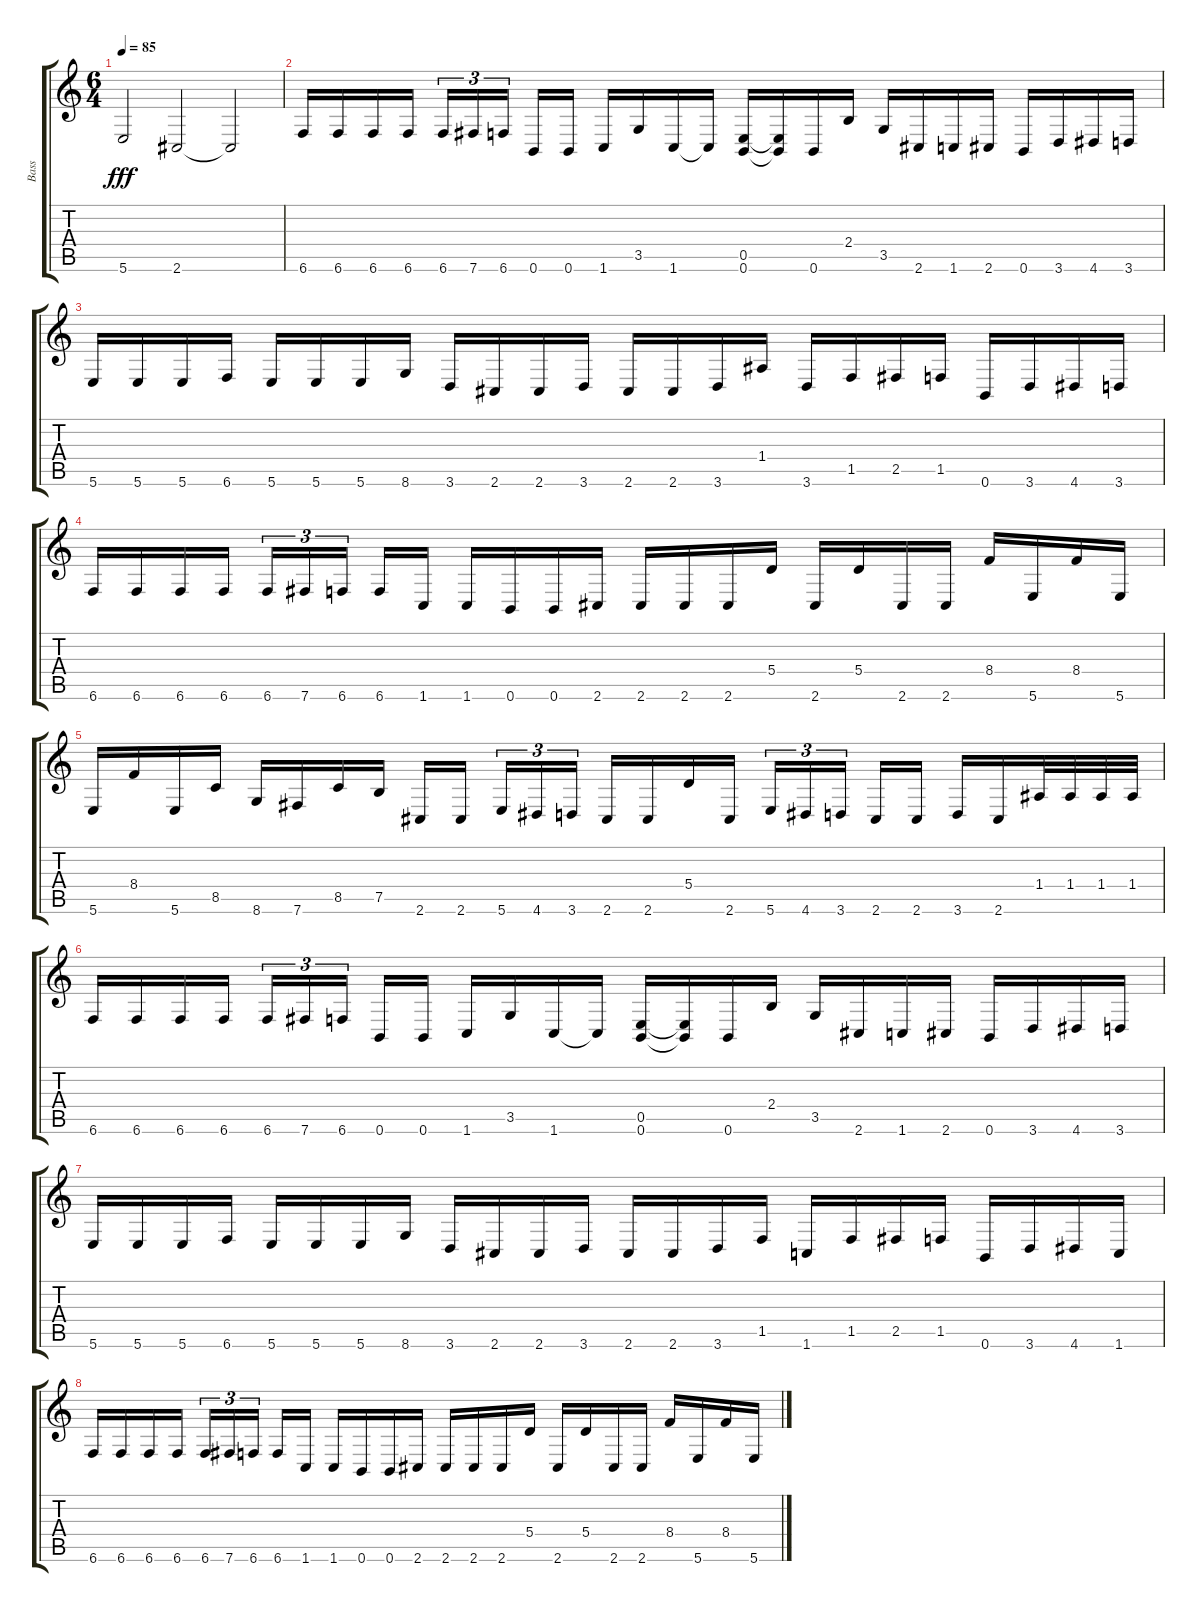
\track ("Bass" "Bass") {instrument electricbasspick}
\staff {score tabs}
\tuning (B3 Gb3 D3 A2 E2 B1) {hide}
\ts (6 4)
\tempo 85
\clef g2
\ks c
5.6.2{dy fff} 2.6.2 2.6{t}.2 |
6.6.16 6.6.16 6.6.16 6.6.16{beam splitsecondary} 6.6.16{tu (3 2)} 7.6.16{tu (3 2)} 6.6.16{tu (3 2) beam splitsecondary} 0.6.16 0.6.16 1.6.16 3.5.16 1.6.16 1.6{t}.16 (0.5 0.6).16 (0.5{t} 0.6{t}).16 0.6.16 2.4.16 3.5.16 2.6.16 1.6.16 2.6.16 0.6.16 3.6.16 4.6.16 3.6.16 |
5.6.16 5.6.16 5.6.16 6.6.16 5.6.16 5.6.16 5.6.16 8.6.16 3.6.16 2.6.16 2.6.16 3.6.16 2.6.16 2.6.16 3.6.16 1.4.16 3.6.16 1.5.16 2.5.16 1.5.16 0.6.16 3.6.16 4.6.16 3.6.16 |
6.6.16 6.6.16 6.6.16 6.6.16{beam splitsecondary} 6.6.16{tu (3 2)} 7.6.16{tu (3 2)} 6.6.16{tu (3 2) beam splitsecondary} 6.6.16 1.6.16 1.6.16 0.6.16 0.6.16 2.6.16 2.6.16 2.6.16 2.6.16 5.4.16 2.6.16 5.4.16 2.6.16 2.6.16 8.4.16 5.6.16 8.4.16 5.6.16 |
5.6.16 8.4.16 5.6.16 8.5.16 8.6.16 7.6.16 8.5.16 7.5.16 2.6.16 2.6.16{beam splitsecondary} 5.6.16{tu (3 2)} 4.6.16{tu (3 2)} 3.6.16{tu (3 2)} 2.6.16 2.6.16 5.4.16 2.6.16{beam splitsecondary} 5.6.16{tu (3 2)} 4.6.16{tu (3 2)} 3.6.16{tu (3 2) beam splitsecondary} 2.6.16 2.6.16 3.6.16 2.6.16 1.4.32 1.4.32 1.4.32 1.4.32 |
6.6.16 6.6.16 6.6.16 6.6.16{beam splitsecondary} 6.6.16{tu (3 2)} 7.6.16{tu (3 2)} 6.6.16{tu (3 2) beam splitsecondary} 0.6.16 0.6.16 1.6.16 3.5.16 1.6.16 1.6{t}.16 (0.5 0.6).16 (0.5{t} 0.6{t}).16 0.6.16 2.4.16 3.5.16 2.6.16 1.6.16 2.6.16 0.6.16 3.6.16 4.6.16 3.6.16 |
5.6.16 5.6.16 5.6.16 6.6.16 5.6.16 5.6.16 5.6.16 8.6.16 3.6.16 2.6.16 2.6.16 3.6.16 2.6.16 2.6.16 3.6.16 1.5.16 1.6.16 1.5.16 2.5.16 1.5.16 0.6.16 3.6.16 4.6.16 1.6.16 |
6.6.16 6.6.16 6.6.16 6.6.16{beam splitsecondary} 6.6.16{tu (3 2)} 7.6.16{tu (3 2)} 6.6.16{tu (3 2) beam splitsecondary} 6.6.16 1.6.16 1.6.16 0.6.16 0.6.16 2.6.16 2.6.16 2.6.16 2.6.16 5.4.16 2.6.16 5.4.16 2.6.16 2.6.16 8.4.16 5.6.16 8.4.16 5.6.16
